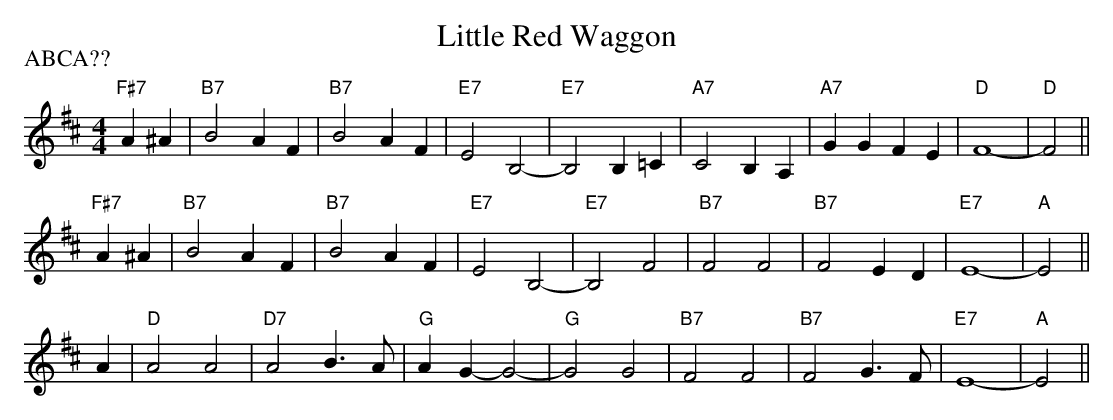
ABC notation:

X:1
T:Little Red Waggon
P:ABCA??
M:4/4
L:1/4
K:D
"F#7"A^A |"B7"B2 AF|"B7"B2 AF|"E7"E2 B,2-|"E7"B,2 B,=C|"A7"C2 B,A,|"A7"GG FE|\
"D"F4-|"D"F2 ||
"F#7"A^A |"B7"B2 AF|"B7"B2 AF|"E7"E2 B,2-|"E7"B,2 F2|"B7"F2 F2|"B7"F2 ED|\
"E7"E4-|"A"E2 ||
A|"D"A2 A2|"D7"A2 B3/2A/2|"G"AG -G2-|"G"G2 G2|"B7"F2 F2|"B7"F2 G3/2F/2|"E7"E4-\
|"A"E2 ||
